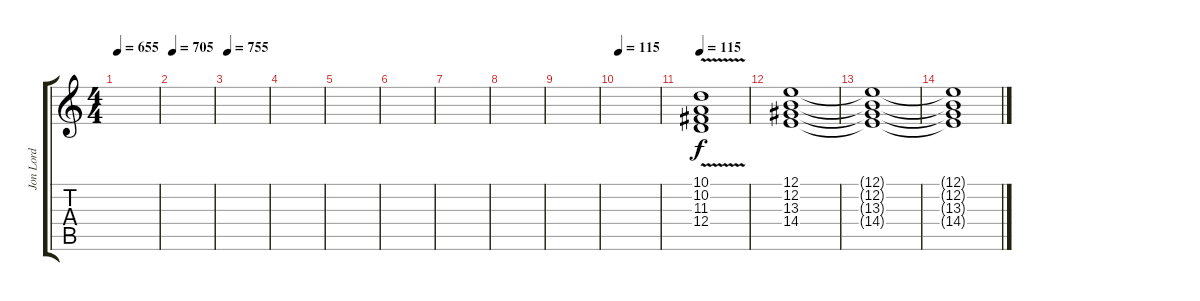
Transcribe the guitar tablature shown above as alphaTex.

\track ("Jon Lord" "Jon Lord") {instrument drawbarorgan}
\staff {score tabs}
\tuning (E4 B3 G3 D3 A2 E2) {hide}
\ts (4 4)
\tempo 655
\clef g2
\ks c
|
\tempo 705
|
\tempo 755
|
|
|
|
|
|
|
\tempo 115
|
\tempo 115
(10.1 10.2 11.3 12.4{v}).1 |
(12.1 12.2 13.3 14.4).1{volume 0} |
(12.1{t} 12.2{t} 13.3{t} 14.4{t}).1 |
(12.1{t} 12.2{t} 13.3{t} 14.4{t}).1
